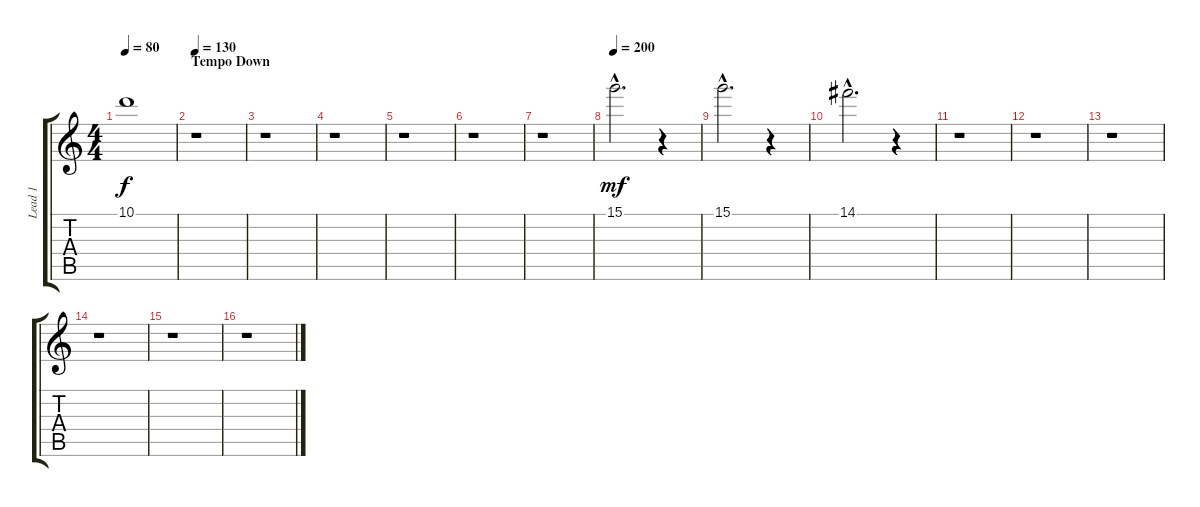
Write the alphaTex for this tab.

\track ("Lead 1" "Lead 1") {instrument overdrivenguitar}
\staff {score tabs}
\tuning (E4 B3 G3 D3 A2 E2) {hide}
\ts (4 4)
\tempo 80
\clef g2
\ks c
10.1{t}.1{dy f} |
\section ("" "Tempo Down")
\tempo 130
r.1 |
r.1 |
r.1 |
r.1 |
r.1 |
r.1 |
\tempo 200
15.1{hac}.2{d dy mf volume 14 balance 0} r.4 |
15.1{hac}.2{d balance 8} r.4 |
14.1{hac}.2{d balance 16} r.4 |
\section ("" "")
r.1 |
r.1 |
r.1 |
r.1 |
r.1 |
r.1
